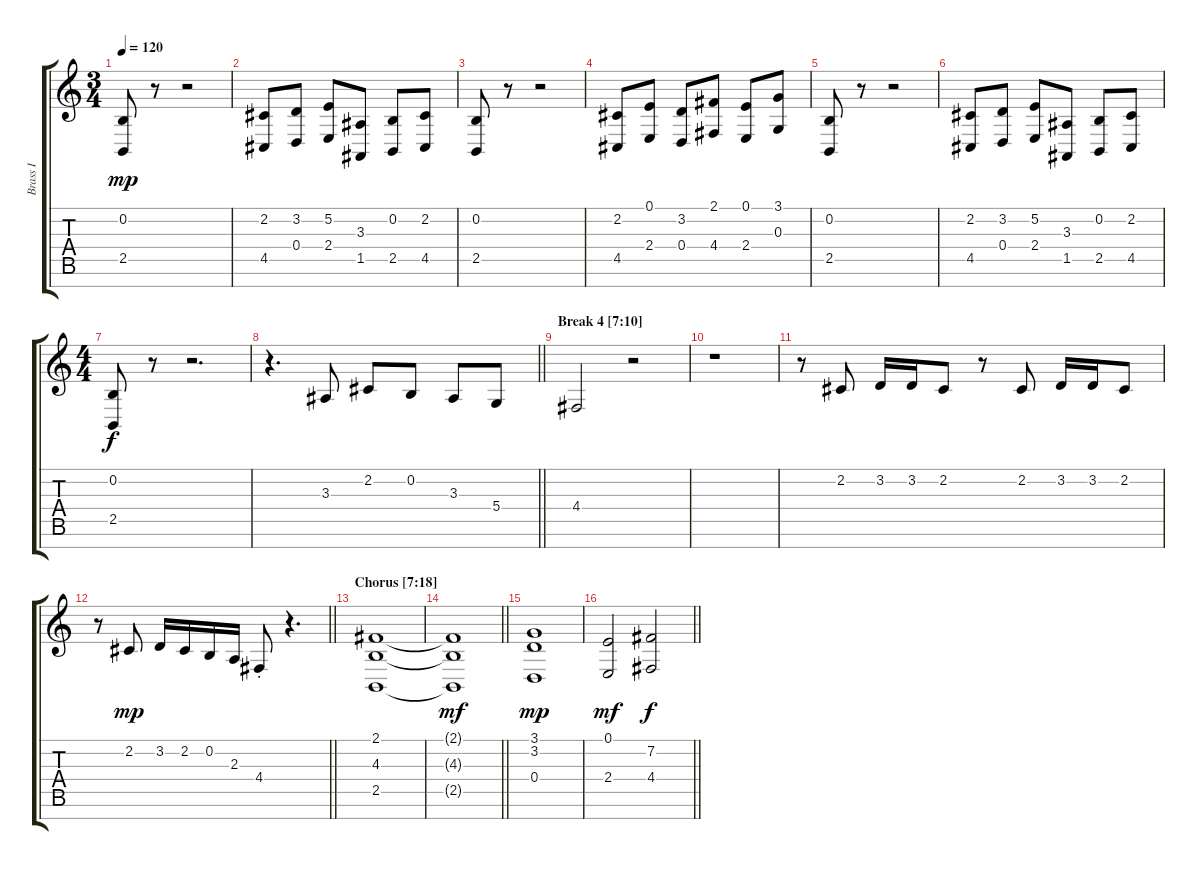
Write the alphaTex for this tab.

\track ("Brass I" "Brass I") {instrument frenchhorn}
\staff {score tabs}
\tuning (E4 B3 G3 D3 A2 E2 B1) {hide}
\ts (3 4)
\tempo 120
\clef g2
\ks c
(0.2 2.5).8{dy mp} r.8 r.2 |
(2.2 4.5).8 (3.2 0.4).8 (5.2 2.4).8 (3.3 1.5).8 (0.2 2.5).8 (2.2 4.5).8 |
(0.2 2.5).8 r.8 r.2 |
(2.2 4.5).8 (0.1 2.4).8 (3.2 0.4).8 (2.1 4.4).8 (0.1 2.4).8 (3.1 0.3).8 |
(0.2 2.5).8 r.8 r.2 |
(2.2 4.5).8 (3.2 0.4).8 (5.2 2.4).8 (3.3 1.5).8 (0.2 2.5).8 (2.2 4.5).8 |
\ts (4 4)
(0.2 2.5).8{dy f} r.8 r.2{d} |
\barLineRight lightlight
r.4{d} 3.3.8 2.2.8 0.2.8 3.3.8 5.4.8 |
\section ("" "Break 4 [7:10]")
4.4.2 r.2 |
r.1 |
r.8 2.2.8{balance 8 instrument frenchhorn} 3.2.16 3.2.16 2.2.8 r.8 2.2.8 3.2.16 3.2.16 2.2.8 |
\barLineRight lightlight
r.8 2.2.8{dy mp} 3.2.16 2.2.16 0.2.16 2.3.16 4.4{st}.8 r.4{d} |
\section ("" "Chorus [7:18]")
(2.1 4.3 2.5).1 |
\barLineRight lightlight
(2.1{t} 4.3{t} 2.5{t}).1{dy mf} |
(3.1 3.2 0.4).1{dy mp} |
\barLineRight lightlight
(0.1 2.4).2{dy mf} (7.2 4.4).2{dy f}
